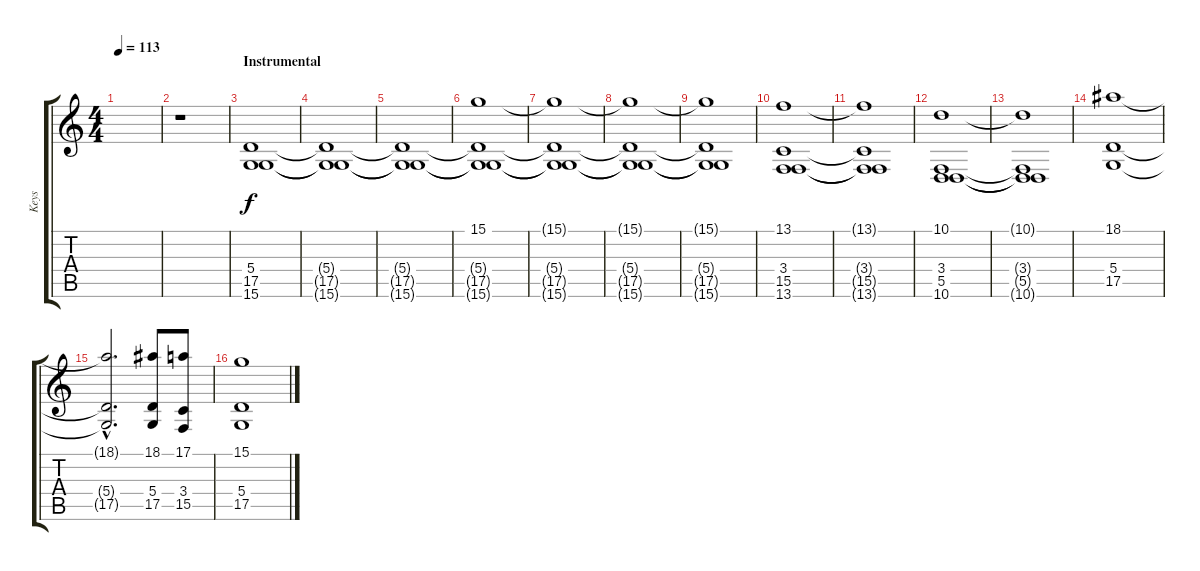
\track ("Keys" "Keys") {instrument choiraahs}
\staff {score tabs}
\tuning (E4 B3 G3 D3 A2 E2) {hide}
\ts (4 4)
\tempo 113
\clef g2
\ks c
|
r.1{volume 0} |
\section ("" "Instrumental")
(5.4 17.5 15.6).1{volume 12 balance 11 instrument stringensemble1} |
(5.4{t} 17.5{t} 15.6{t}).1 |
(5.4{t} 17.5{t} 15.6{t}).1 |
(15.1 5.4{t} 17.5{t} 15.6{t}).1{volume 10 balance 10} |
(15.1{t} 5.4{t} 17.5{t} 15.6{t}).1{balance 9} |
(15.1{t} 5.4{t} 17.5{t} 15.6{t}).1 |
(15.1{t} 5.4{t} 17.5{t} 15.6{t}).1 |
(13.1 3.4 15.5 13.6).1 |
(13.1{t} 3.4{t} 15.5{t} 13.6{t}).1 |
(10.1 3.4 5.5 10.6).1 |
(10.1{t} 3.4{t} 5.5{t} 10.6{t}).1 |
(18.1 5.4 17.5).1 |
(18.1{hac t} 5.4{hac t} 17.5{hac t}).2{d} (18.1 5.4 17.5).8 (17.1 3.4 15.5).8 |
(15.1 5.4 17.5).1
